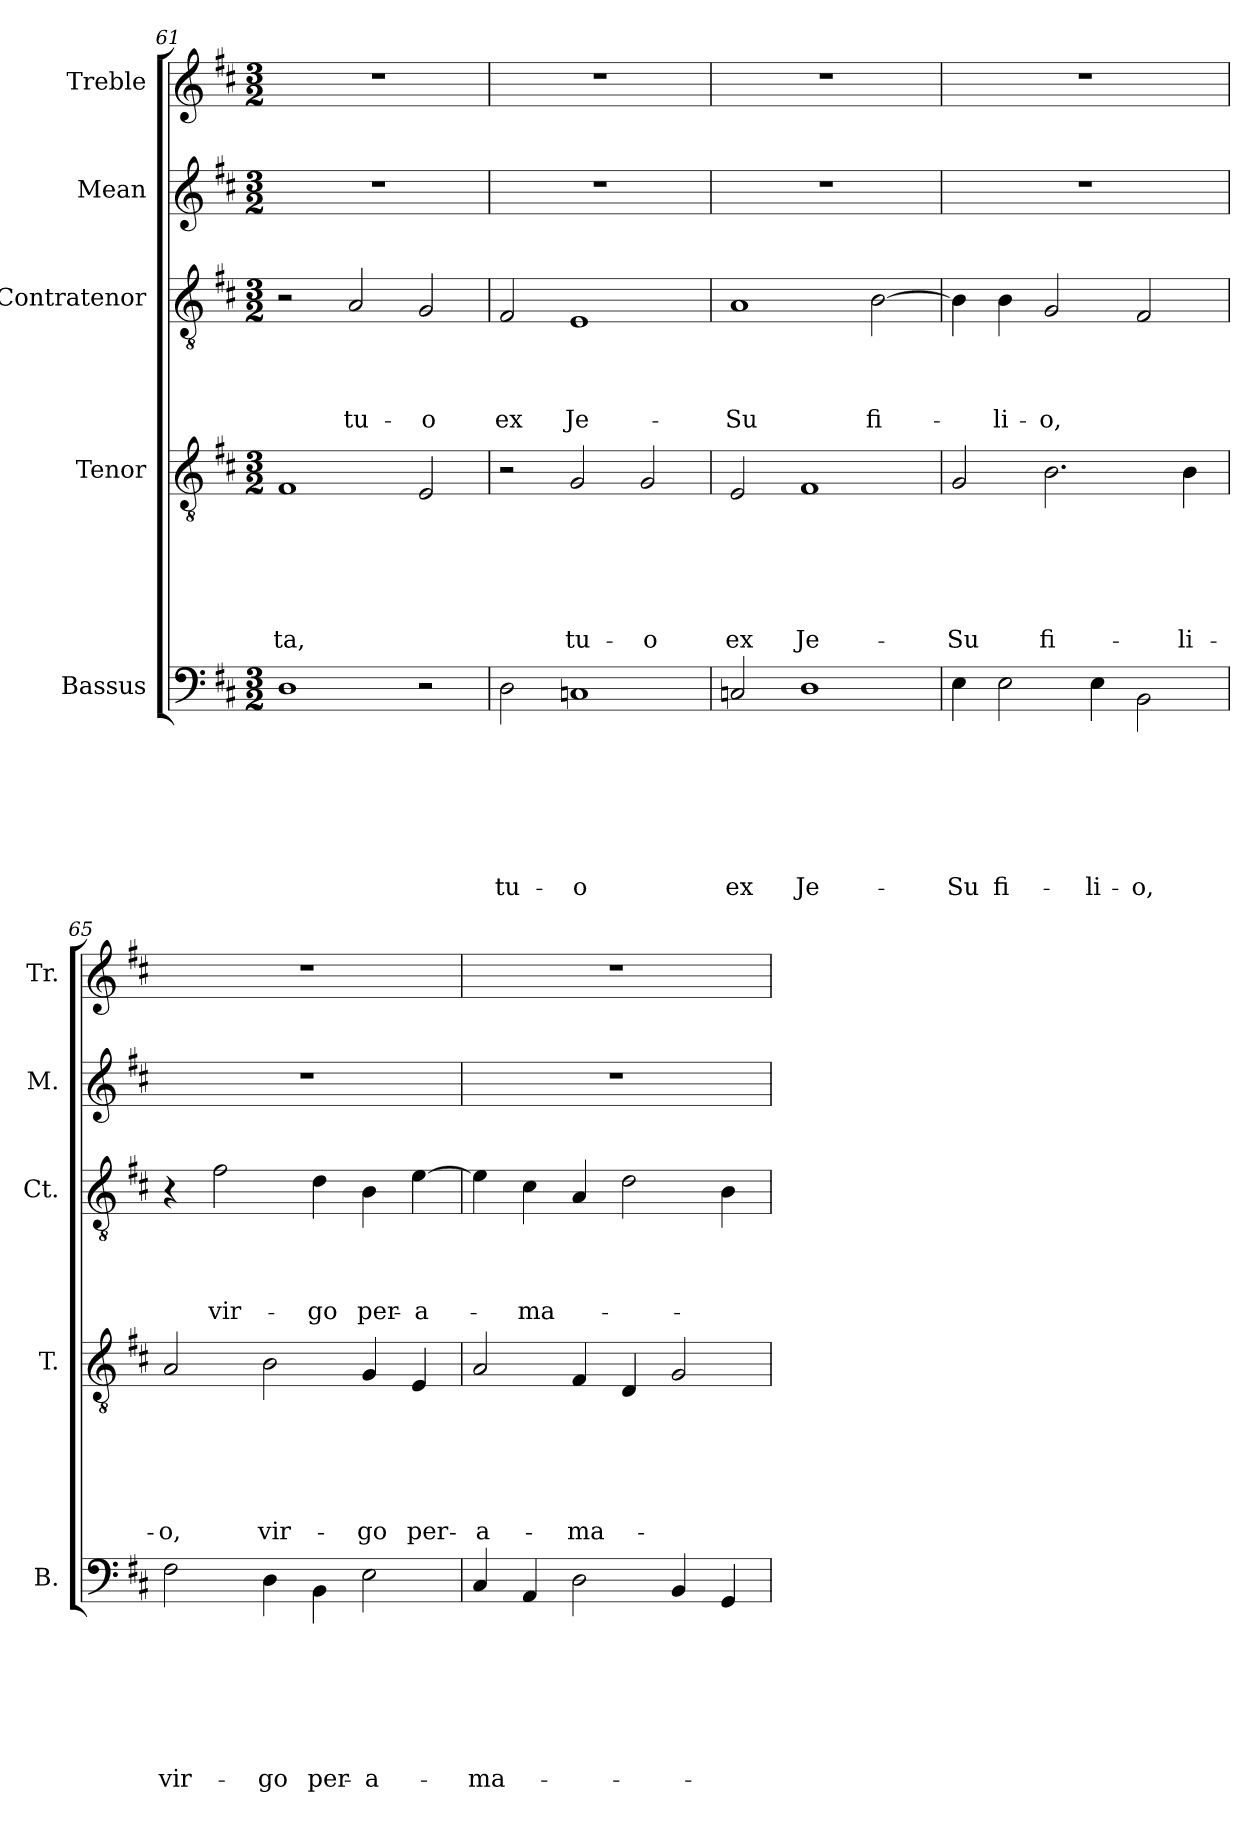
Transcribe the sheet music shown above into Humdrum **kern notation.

**kern	**text	**text	**text	**text	**text	**text	**text	**kern	**text	**text	**text	**text	**text	**text	**kern	**text	**text	**text	**text	**kern	**kern
*part5	*part5	*part5	*part5	*part5	*part5	*part5	*part5	*part4	*part4	*part4	*part4	*part4	*part4	*part4	*part3	*part3	*part3	*part3	*part3	*part2	*part1
*staff5	*staff5	*staff5	*staff5	*staff5	*staff5	*staff5	*staff5	*staff4	*staff4	*staff4	*staff4	*staff4	*staff4	*staff4	*staff3	*staff3	*staff3	*staff3	*staff3	*staff2	*staff1
*I"Bassus	*	*	*	*	*	*	*	*I"Tenor	*	*	*	*	*	*	*I"Contratenor	*	*	*	*	*I"Mean	*I"Treble
*I'B.	*	*	*	*	*	*	*	*I'T.	*	*	*	*	*	*	*I'Ct.	*	*	*	*	*I'M.	*I'Tr.
*clefF4	*	*	*	*	*	*	*	*clefGv2	*	*	*	*	*	*	*clefGv2	*	*	*	*	*clefG2	*clefG2
*k[f#c#]	*	*	*	*	*	*	*	*k[f#c#]	*	*	*	*	*	*	*k[f#c#]	*	*	*	*	*k[f#c#]	*k[f#c#]
*D:	*	*	*	*	*	*	*	*D:	*	*	*	*	*	*	*D:	*	*	*	*	*D:	*D:
*M3/2	*	*	*	*	*	*	*	*M3/2	*	*	*	*	*	*	*M3/2	*	*	*	*	*M3/2	*M3/2
=61	=61	=61	=61	=61	=61	=61	=61	=61	=61	=61	=61	=61	=61	=61	=61	=61	=61	=61	=61	=61	=61
!	!	!	!	!	!	!	!	!	!	!	!	!	!	!LO:LY:b	!	!	!	!	!	!	!
1D	.	.	.	.	.	.	.	1F#	.	.	.	.	.	-ta,	2r	.	.	.	.	1.r	1.r
!	!	!	!	!	!	!	!	!	!	!	!	!	!	!	!	!	!	!	!LO:LY:b	!	!
.	.	.	.	.	.	.	.	.	.	.	.	.	.	.	2A/	.	.	.	tu-	.	.
!	!	!	!	!	!	!	!	!	!	!	!	!	!	!	!	!	!	!	!LO:LY:b	!	!
2r	.	.	.	.	.	.	.	2E/	.	.	.	.	.	.	2G/	.	.	.	-o	.	.
=62	=62	=62	=62	=62	=62	=62	=62	=62	=62	=62	=62	=62	=62	=62	=62	=62	=62	=62	=62	=62	=62
!	!	!	!	!	!	!	!LO:LY:b	!	!	!	!	!	!	!	!	!	!	!	!LO:LY:b	!	!
2D\	.	.	.	.	.	.	tu-	2r	.	.	.	.	.	.	2F#/	.	.	.	ex	1.r	1.r
!	!	!	!	!	!	!	!LO:LY:b:rj	!	!	!	!	!	!	!LO:LY:b	!	!	!	!	!LO:LY:b	!	!
1Cn	.	.	.	.	.	.	-o	2G/	.	.	.	.	.	tu-	1E	.	.	.	Je-	.	.
!	!	!	!	!	!	!	!	!	!	!	!	!	!	!LO:LY:b	!	!	!	!	!	!	!
.	.	.	.	.	.	.	.	2G/	.	.	.	.	.	-o	.	.	.	.	.	.	.
=63	=63	=63	=63	=63	=63	=63	=63	=63	=63	=63	=63	=63	=63	=63	=63	=63	=63	=63	=63	=63	=63
!	!	!	!	!	!	!	!LO:LY:b	!	!	!	!	!	!	!LO:LY:b	!	!	!	!	!LO:LY:b	!	!
2C/	.	.	.	.	.	.	ex	2E/	.	.	.	.	.	ex	1A	.	.	.	-Su	1.r	1.r
!	!	!	!	!	!	!	!LO:LY:b	!	!	!	!	!	!	!LO:LY:b	!	!	!	!	!	!	!
1D	.	.	.	.	.	.	Je-	1F#	.	.	.	.	.	Je-	.	.	.	.	.	.	.
!	!	!	!	!	!	!	!	!	!	!	!	!	!	!	!	!	!	!	!LO:LY:b	!	!
.	.	.	.	.	.	.	.	.	.	.	.	.	.	.	[<2B\	.	.	.	fi-	.	.
!!LO:LB:g=z
=64	=64	=64	=64	=64	=64	=64	=64	=64	=64	=64	=64	=64	=64	=64	=64	=64	=64	=64	=64	=64	=64
!	!	!	!	!	!	!	!LO:LY:b	!	!	!	!	!	!	!LO:LY:b	!	!	!	!	!	!	!
4E\	.	.	.	.	.	.	-Su	2G/	.	.	.	.	.	-Su	4B\]	.	.	.	.	1.r	1.r
!	!	!	!	!	!	!	!LO:LY:b	!	!	!	!	!	!	!	!	!	!	!	!LO:LY:b	!	!
2E\	.	.	.	.	.	.	fi-	.	.	.	.	.	.	.	4B\	.	.	.	-li-	.	.
!	!	!	!	!	!	!	!	!	!	!	!	!	!	!LO:LY:b	!	!	!	!	!LO:LY:b	!	!
.	.	.	.	.	.	.	.	2.B\	.	.	.	.	.	fi-	2G/	.	.	.	-o,	.	.
!	!	!	!	!	!	!	!LO:LY:b	!	!	!	!	!	!	!	!	!	!	!	!	!	!
4E\	.	.	.	.	.	.	-li-	.	.	.	.	.	.	.	.	.	.	.	.	.	.
!	!	!	!	!	!	!	!LO:LY:b	!	!	!	!	!	!	!	!	!	!	!	!	!	!
2BB\	.	.	.	.	.	.	-o,	.	.	.	.	.	.	.	2F#/	.	.	.	.	.	.
!	!	!	!	!	!	!	!	!	!	!	!	!	!	!LO:LY:b	!	!	!	!	!	!	!
.	.	.	.	.	.	.	.	4B\	.	.	.	.	.	-li-	.	.	.	.	.	.	.
=65	=65	=65	=65	=65	=65	=65	=65	=65	=65	=65	=65	=65	=65	=65	=65	=65	=65	=65	=65	=65	=65
!	!	!	!	!	!	!	!LO:LY:b	!	!	!	!	!	!	!LO:LY:b	!	!	!	!	!	!	!
2F#\	.	.	.	.	.	.	vir-	2A/	.	.	.	.	.	-o,	4r	.	.	.	.	1.r	1.r
!	!	!	!	!	!	!	!	!	!	!	!	!	!	!	!	!	!	!	!LO:LY:b	!	!
.	.	.	.	.	.	.	.	.	.	.	.	.	.	.	2f#\	.	.	.	vir-	.	.
!	!	!	!	!	!	!	!LO:LY:b	!	!	!	!	!	!	!LO:LY:b	!	!	!	!	!	!	!
4D\	.	.	.	.	.	.	-go	2B\	.	.	.	.	.	vir-	.	.	.	.	.	.	.
!	!	!	!	!	!	!	!LO:LY:b	!	!	!	!	!	!	!	!	!	!	!	!LO:LY:b	!	!
4BB\	.	.	.	.	.	.	per-	.	.	.	.	.	.	.	4d\	.	.	.	-go	.	.
!	!	!	!	!	!	!	!LO:LY:b	!	!	!	!	!	!	!LO:LY:b	!	!	!	!	!LO:LY:b	!	!
2E\	.	.	.	.	.	.	-a-	4G/	.	.	.	.	.	-go	4B\	.	.	.	per-	.	.
!	!	!	!	!	!	!	!	!	!	!	!	!	!	!LO:LY:b	!	!	!	!	!LO:LY:b	!	!
.	.	.	.	.	.	.	.	4E/	.	.	.	.	.	per-	[>4e\	.	.	.	-a-	.	.
=66	=66	=66	=66	=66	=66	=66	=66	=66	=66	=66	=66	=66	=66	=66	=66	=66	=66	=66	=66	=66	=66
!	!	!	!	!	!	!	!LO:LY:b	!	!	!	!	!	!	!LO:LY:b	!	!	!	!	!	!	!
4C#/	.	.	.	.	.	.	-ma-	2A/	.	.	.	.	.	-a-	4e\]	.	.	.	.	1.r	1.r
!	!	!	!	!	!	!	!	!	!	!	!	!	!	!	!	!	!	!	!LO:LY:b	!	!
4AA/	.	.	.	.	.	.	.	.	.	.	.	.	.	.	4c#\	.	.	.	-ma-	.	.
!	!	!	!	!	!	!	!	!	!	!	!	!	!	!LO:LY:b	!	!	!	!	!	!	!
2D\	.	.	.	.	.	.	.	4F#/	.	.	.	.	.	-ma-	4A/	.	.	.	.	.	.
.	.	.	.	.	.	.	.	4D/	.	.	.	.	.	.	2d\	.	.	.	.	.	.
4BB/	.	.	.	.	.	.	.	2G/	.	.	.	.	.	.	.	.	.	.	.	.	.
4GG/	.	.	.	.	.	.	.	.	.	.	.	.	.	.	4B\	.	.	.	.	.	.
=	=	=	=	=	=	=	=	=	=	=	=	=	=	=	=	=	=	=	=	=	=
*-	*-	*-	*-	*-	*-	*-	*-	*-	*-	*-	*-	*-	*-	*-	*-	*-	*-	*-	*-	*-	*-
